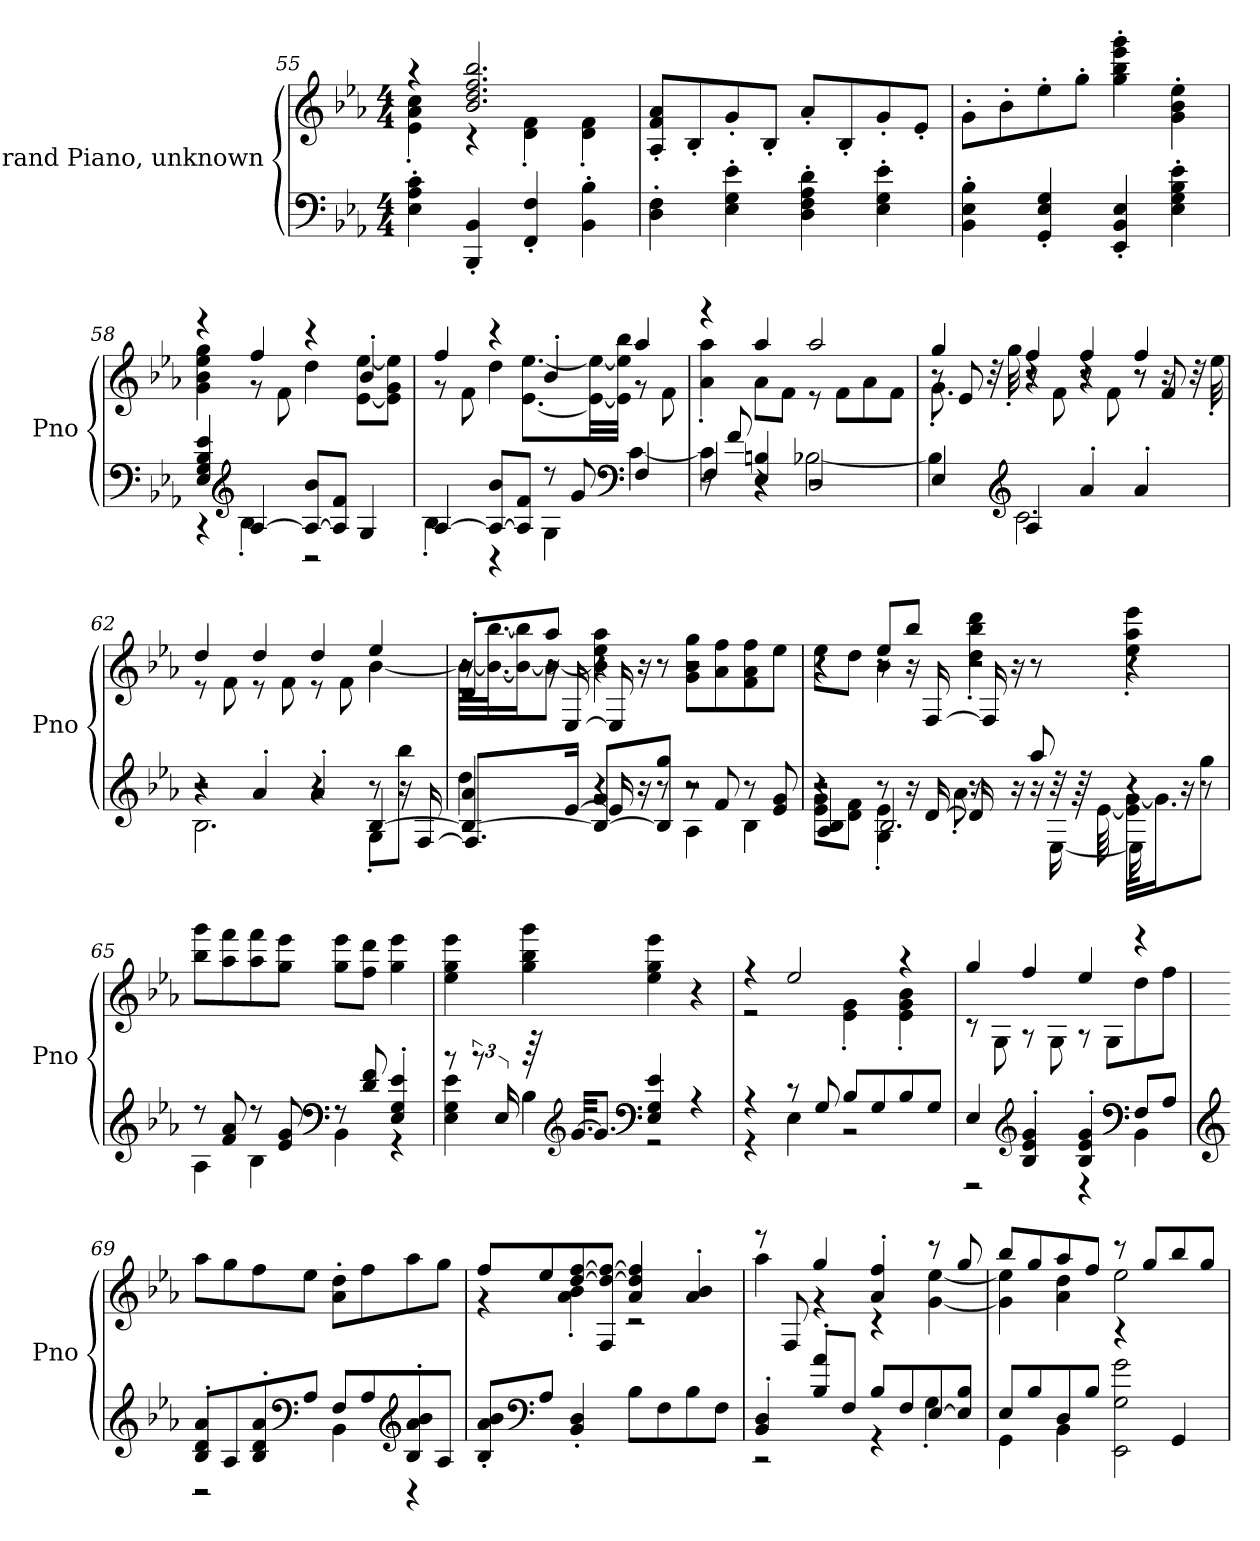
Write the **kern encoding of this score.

**kern	**kern
*part1	*part1
*staff2	*staff1
*I"Grand Piano, unknown	*
*I'Pno	*
*clefF4	*clefG2
*k[b-e-a-]	*k[b-e-a-]
*M4/4	*M4/4
=55	=55
*	*^
4E-\' 4A-\' 4c\'	4r	4e-\' 4a-\' 4cc\'
4BBB-/' 4BB-/'	2.b-/ 2.dd/ 2.ff/ 2.bb-/	4r
4FF/' 4F/'	.	4d\' 4f\'
4BB-\' 4B-\'	.	4d\' 4f\'
*	*v	*v
=56	=56
4D\' 4F\'	8A-/' 8f/' 8a-/'L
.	8B-'/
4E-\' 4G\' 4e-\'	8g'/
.	8B-'/J
4D\' 4F\' 4A-\' 4d\'	8a-'/L
.	8B-'/
4E-\' 4G\' 4e-\'	8g'/
.	8e-'/J
=57	=57
4BB-\' 4E-\' 4B-\'	8g'\L
.	8b-'\
4GG/' 4E-/' 4G/'	8ee-'\
.	8gg'\J
4EE-/' 4BB-/' 4E-/'	4gg\' 4bb-\' 4eee-\' 4ggg\'
4E-\' 4G\' 4B-\' 4e-\'	4g\' 4b-\' 4ee-\'
!!LO:LB:g=z
=58	=58
*^	*^
4E-/ 4G/ 4B-/ 4e-/	4r	4r	4g\ 4b-\ 4ee-\ 4gg\
*clefG2	*	*	*
[4A-/	4B-'\	4ff/	8r
.	.	.	8f\
8A-/_ 8b-/L	2r	4r	4dd\
8A-/] 8f/J	.	.	.
4G/	.	4b-'/	[8e-\ [8ee-\L
.	.	.	8e-\] 8g\ 8ee-\]J
=59	=59	=59	=59
[4A-/	4B-'\	4ff/	8r
.	.	.	8f\
8A-/_ 8b-/L	4r	4r	4dd\
8A-/] 8f/J	.	.	.
8r	4G\	4b-'/	[8.e-\ [8.ee-\L
8g/	.	.	.
.	.	.	32e-\_ 32ee-\_LL
.	.	.	32e-\] 32ee-\] 32bb-\JJJ
*clefF4	*	*	*
4F/	[4c\	4aa-/	8r
.	.	.	8f\
=60	=60	=60	=60
*	*^	*	*
8r	4c\]	4F/	4r	4a-\' 4aa-\'
8f/	.	.	.	.
4E-/ 4Bn/	4r	4r	4aa-/	8a-\L
.	.	.	.	8f\J
2D/	[2B-X\	2r	2aa-/	8r
.	.	.	.	8f\L
.	.	.	.	8a-\
.	.	.	.	8f\J
*	*v	*v	*	*
!!LO:PB:g=z
=61	=61	=61	=61
*	*	*	*^
4E-/	4B-\]	4gg/	8.g'\	8r
.	.	.	.	8e-/
.	.	.	32r	.
.	.	.	32gg'\	.
*clefG2	*	*	*	*
4A-/	2.c\	4ff/	8r	4r
.	.	.	8f\	.
4a-'/	.	4ff/	8r	4r
.	.	.	8f\	.
4a-'/	.	4ff/	8r	8r
.	.	.	16r	8f/
.	.	.	32r	.
.	.	.	32ee-'\	.
*	*	*	*v	*v
=62	=62	=62	=62
*	*^	*	*
4r	2.B-\	2r	4dd/	8r
.	.	.	.	8f\
4a-'/	.	.	4dd/	8r
.	.	.	.	8f\
4a-'/	.	4r	4dd/	8r
.	.	.	.	8f\
[4B-/	8G'\L	8r	4ee-/	[4b-\
.	8bb-\J	16r	.	.
.	.	[16F/	.	.
=63	=63	=63	=63	=63
*	*	*	*	*^
4B-/_ 4a-/	4dd\	8.F/L]	8d'/L	64b-\KLLL_	8r
.	.	.	.	32.b-\_ [32.bb-\J	.
.	.	.	.	16b-\_ 16bb-\]J	.
.	.	.	8aa-/J	8b-\J_	16r
.	.	[16e-/Jk	.	.	[16E-/
8B-/_ 8g/L	4r	16e-/]	4r	4b-\] 4ee-\ 4aa-\	16E-/]
.	.	16r	.	.	16r
8B-/] 8gg/J	.	8r	.	.	8r
8r	4A-\	2r	2r	8g\ 8b-\ 8gg\L	2r
8f/	.	.	.	8a-\ 8ff\	.
8r	4B-\	.	.	8f\ 8a-\ 8ff\	.
8e-/ 8g/	.	.	.	8ee-\J	.
!!LO:LB:g=z	!!	!!
=64	=64	=64	=64	=64	=64
*	*	*^	*	*	*
4r	8e-\ 8g\L	4A-/ 4B-/	2r	4r	8ee-\L	4r
.	8d\ 8f\J	.	.	.	8dd\J	.
8r	4G\' 4e-\'	2.B-/	.	8ee-/L	4b-\	8r
16r	.	.	.	8bb-/J	.	16r
[16d/	.	.	.	.	.	[16F/
16d/]	8.a-'\	.	8r	2r	4dd\' 4bb-\' 4ddd\'	16F/]
16r	.	.	.	.	.	16r
8aa-/	.	.	16r	.	.	8r
.	32r	.	[16E-\	.	.	.
.	64r	.	.	.	.	.
.	[64e-\	.	.	.	.	.
4r	32e-\] [32g\KLL	.	16E-\]	.	4ee-\' 4aa-\' 4eee-\'	4r
.	16.g\J]	.	.	.	.	.
.	.	.	16r	.	.	.
.	8gg\J	.	8r	.	.	.
*	*v	*v	*v	*	*	*
*	*	*v	*v	*v
=65	=65	=65
8r	4A-\	8bb-\ 8ggg\L
8f/ 8a-/	.	8aa-\ 8fff\
8r	4B-\	8aa-\ 8fff\
8e-/ 8g/	.	8gg\ 8eee-\J
*clefF4	*	*
8r	4BB-\	8gg\ 8eee-\L
8d/ 8f/	.	8ff\ 8ddd\J
4E-/' 4G/' 4e-/'	4r	4gg\ 4eee-\
!!LO:LB:g=z
=66	=66	=66
8r	4E-\ 4G\ 4e-\	4ee-\ 4gg\ 4eee-\
12r	.	.
24E-/	.	.
64r	4B-\	4gg\ 4bb-\ 4ggg\
*clefG2	*	*
[32.g/KKL	.	.
8.g/J]	.	.
*clefF4	*	*
4E-/ 4G/ 4e-/	2r	4ee-\ 4gg\ 4eee-\
4r	.	4r
=67	=67	=67
*	*	*^
4r	4r	4r	2r
8r	4E-\	2ee-/	.
8G/	.	.	.
8B-/L	2r	.	4e-\' 4g\'
8G/	.	.	.
8B-/	.	4r	4e-\' 4g\' 4b-\'
8G/J	.	.	.
=68	=68	=68	=68
4E-/	2r	4gg/	8r
.	.	.	8G\
*clefG2	*	*	*
4B-/' 4e-/' 4g/'	.	4ff/	8r
.	.	.	8G\
4B-/' 4e-/' 4g/'	4r	4ee-/	8r
.	.	.	8G\L
*clefF4	*	*	*
8F/L	4BB-\	4r	8dd\
8A-/J	.	.	8ff\J
*	*	*v	*v
!!LO:LB:g=z
=69	=69	=69
*clefG2	*	*
8B-/' 8d/' 8a-/'L	2r	8aa-\L
8A-/	.	8gg\
8B-/' 8d/' 8a-/'	.	8ff\
*clefF4	*	*
8A-/J	.	8ee-\J
8F/L	4BB-\	8a-\' 8dd\'L
8A-/	.	8ff\
*clefG2	*	*
8B-/' 8a-/' 8b-/'	4r	8aa-\
8A-/J	.	8gg\J
*v	*v	*
=70	=70
*	*^
8B-/' 8a-/' 8b-/'L	8ff/L	4r
*clefF4	*	*
8A-/J	8ee-/	.
4BB-/' 4D/'	[8dd/ [8ff/	4a-\' 4b-\'
.	8F/ 8dd/_ 8ff/_J	.
8B-\L	4a-/ 4dd/] 4ff/]	2r
8F\	.	.
8B-\	4a-/' 4b-/'	.
8F\J	.	.
=71	=71	=71
*^	*	*
4BB-/' 4D/'	2r	8r	4aa-\
.	.	8F/	.
8B-/' 8a-/'L	.	4gg/	4r
8F/J	.	.	.
8B-/L	4r	4a-/' 4ff/'	4r
8F/	.	.	.
[8E-/	4G'\	8r	[4g\ [4ee-\
8E-/] 8B-/J	.	8gg/	.
!!LO:LB:g=z	!!
=72	=72	=72	=72
8E-/L	4GG\	8bb-/L	4g\] 4ee-\]
8B-/	.	8gg/	.
8D/	4BB-\	8aa-/	4a-\ 4dd\
8B-/J	.	8ff/J	.
4r	2EE-\ 2G\ 2g\	8r	2ee-\
.	.	8gg/L	.
4GG/	.	8bb-/	.
.	.	8gg/J	.
*v	*v	*	*
*	*v	*v
=	=
*-	*-
